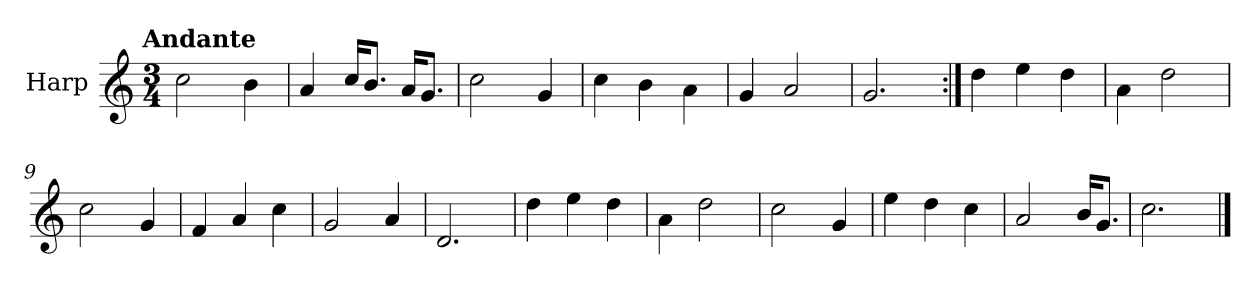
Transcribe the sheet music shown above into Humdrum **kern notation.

**kern
*part1
*staff1
*I"Harp
*I'Hrp.
*clefG2
*k[]
!!LO:TX:omd:t=Andante
*M3/4
*MM92
=1
2cc\
4b\
=2
4a/
16cc/KL
8.b/J
16a/KL
8.g/J
=3
2cc\
4g/
=4
4cc\
4b\
4a\
=5
4g/
2a/
=6
2.g/
=7:|!
4dd\
4ee\
4dd\
=8
4a\
2dd\
=9
2cc\
4g/
=10
4f/
4a/
4cc\
=11
2g/
4a/
=12
2.d/
!!LO:LB:g=z
=13
4dd\
4ee\
4dd\
=14
4a\
2dd\
=15
2cc\
4g/
=16
4ee\
4dd\
4cc\
=17
2a/
16b/KL
8.g/J
=18
2.cc\
==
*-
